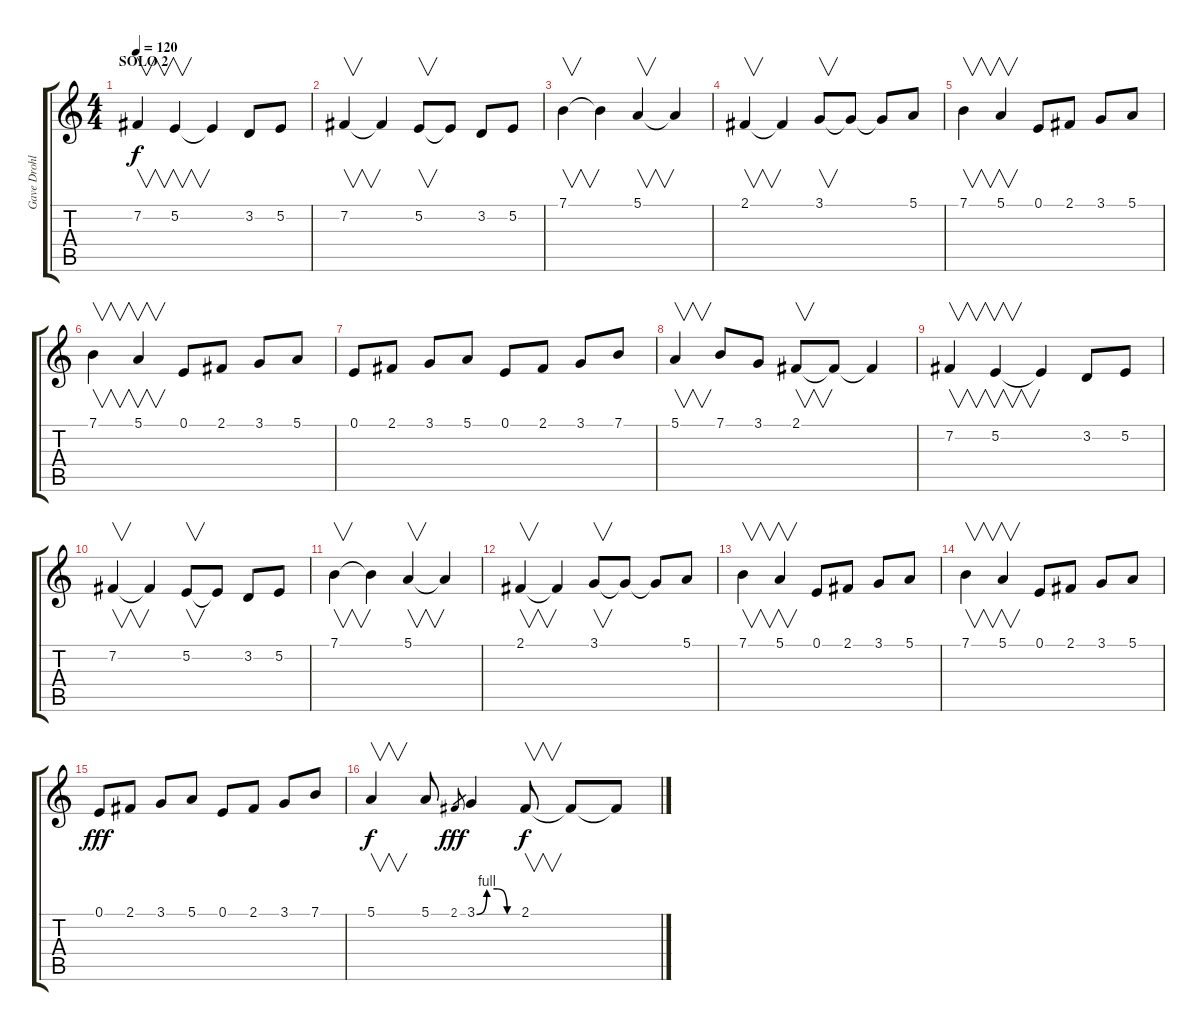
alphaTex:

\track ("Gave Drohl voc. + guit. 3" "Gave Drohl") {instrument pad4choir}
\staff {score tabs}
\tuning (E4 B3 G3 D3 A2 E2) {hide}
\ts (4 4)
\section ("" "SOLO 2")
\tempo 120
\clef g2
\ks c
7.2.4{v dy f volume 16 balance 8 instrument overdrivenguitar} 5.2.4{v} 5.2{t}.4 3.2.8 5.2.8 |
7.2.4{v} 7.2{t}.4 5.2.8{v} 5.2{t}.8 3.2.8 5.2.8 |
7.1.4{v} 7.1{t}.4 5.1.4{v} 5.1{t}.4 |
2.1.4{v} 2.1{t}.4 3.1.8{v} 3.1{t}.8 3.1{t}.8 5.1.8 |
7.1.4{v} 5.1.4{v} 0.1.8 2.1.8 3.1.8 5.1.8 |
7.1.4{v} 5.1.4{v} 0.1.8 2.1.8 3.1.8 5.1.8 |
0.1.8 2.1.8 3.1.8 5.1.8 0.1.8 2.1.8 3.1.8 7.1.8 |
5.1.4{v} 7.1.8 3.1.8 2.1.8{v} 2.1{t}.8 2.1{t}.4 |
7.2.4{v} 5.2.4{v} 5.2{t}.4 3.2.8 5.2.8 |
7.2.4{v} 7.2{t}.4 5.2.8{v} 5.2{t}.8 3.2.8 5.2.8 |
7.1.4{v} 7.1{t}.4 5.1.4{v} 5.1{t}.4 |
2.1.4{v} 2.1{t}.4 3.1.8{v} 3.1{t}.8 3.1{t}.8 5.1.8 |
7.1.4{v} 5.1.4{v} 0.1.8 2.1.8 3.1.8 5.1.8 |
7.1.4{v} 5.1.4{v} 0.1.8 2.1.8 3.1.8 5.1.8 |
0.1.8{dy fff} 2.1.8 3.1.8 5.1.8 0.1.8 2.1.8 3.1.8 7.1.8 |
5.1.4{v dy f} 5.1.8 2.1.8{gr dy fff} 3.1{be (custom 0 0 15 4 30 4 45 0 60 0)}.4 2.1.8{v dy f} 2.1{t}.8 2.1{t}.8
